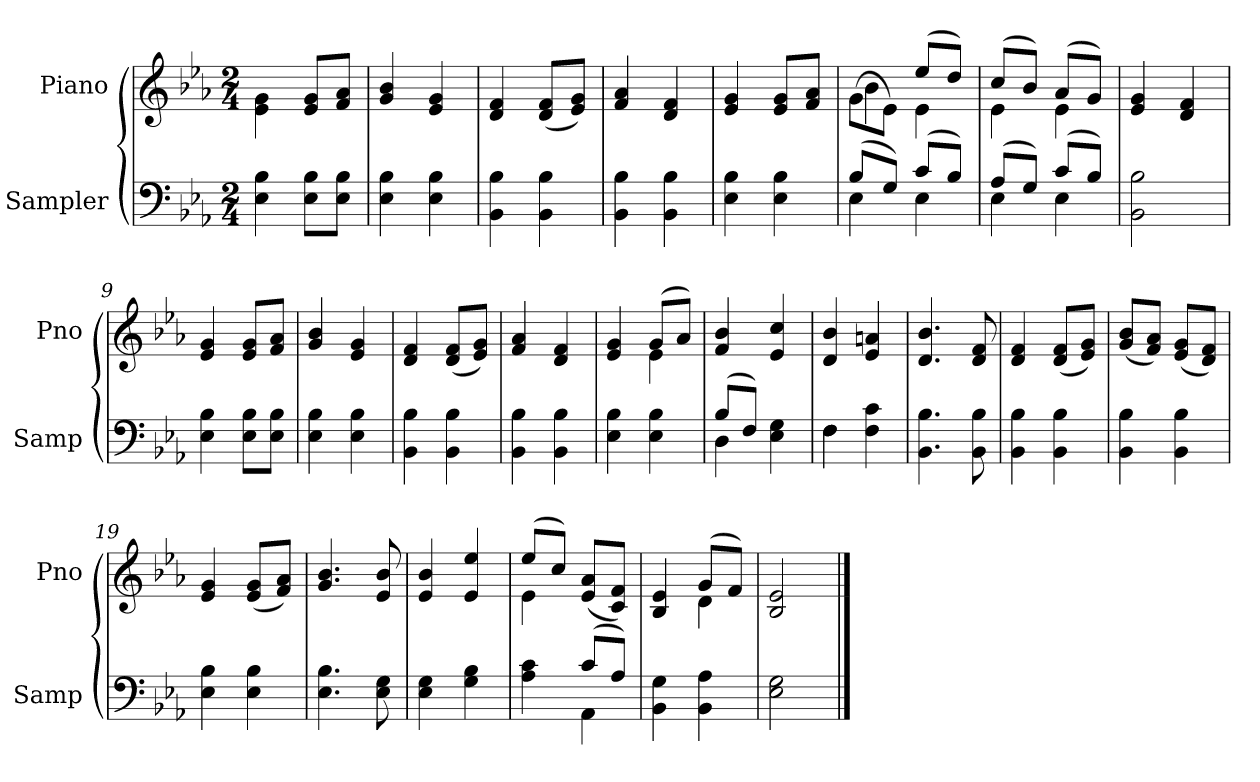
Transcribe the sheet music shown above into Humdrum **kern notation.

**kern	**kern
*part2	*part1
*staff2	*staff1
*I"Sampler	*I"Piano
*I'Samp	*I'Pno
*clefF4	*clefG2
*k[b-e-a-]	*k[b-e-a-]
*E-:	*E-:
*M2/4	*M2/4
=1	=1
4E- 4B-	4e-\ 4g\
8E-\ 8B-\L	8e-/ 8g/L
8E-\ 8B-\J	8f/ 8a-/J
=2	=2
4E- 4B-	4g 4b-
4E- 4B-	4e- 4g
=3	=3
4BB- 4B-	4d 4f
4BB- 4B-	(8d/ 8f/L
.	8e-/ 8g/J)
=4	=4
4BB- 4B-	4f 4a-
4BB- 4B-	4d 4f
=5	=5
4E- 4B-	4e- 4g
4E- 4B-	8e-/ 8g/L
.	8f/ 8a-/J
=6	=6
*^	*^
(8B-/L	4E-	(8g\L	4b-
8G/J)	.	8e-\J)	.
(8c/L	4E-	(8ee-/L	4e-
8B-/J)	.	8dd/J)	.
=7	=7	=7	=7
(8A-/L	4E-	(8cc/L	4e-
8G/J)	.	8b-/J)	.
(8c/L	4E-	(8a-/L	4e-
8B-/J)	.	8g/J)	.
*v	*v	*	*
*	*v	*v
=8	=8
2BB- 2B-	4e- 4g
.	4d 4f
=9	=9
4E- 4B-	4e- 4g
8E-\ 8B-\L	8e-/ 8g/L
8E-\ 8B-\J	8f/ 8a-/J
=10	=10
4E- 4B-	4g 4b-
4E- 4B-	4e- 4g
=11	=11
4BB- 4B-	4d 4f
4BB- 4B-	(8d/ 8f/L
.	8e-/ 8g/J)
=12	=12
4BB- 4B-	4f 4a-
4BB- 4B-	4d 4f
=13	=13
*	*^
4E- 4B-	4e- 4g	4ryy
4E- 4B-	(8g/L	4e-
.	8a-/J)	.
*	*v	*v
=14	=14
*^	*
(8B-/L	4D	4f 4b-
8F/J)	.	.
4E- 4G	4ryy	4e- 4cc
=15	=15	=15
4F\	4F	4d 4b-
4F 4c	4ryy	4e- 4an
*v	*v	*
=16	=16
4.BB- 4.B-	4.d 4.b-
8BB- 8B-	8d 8f
=17	=17
4BB- 4B-	4d 4f
4BB- 4B-	(8d/ 8f/L
.	8e-/ 8g/J)
=18	=18
4BB- 4B-	(8g/ 8b-/L
.	8f/ 8a-/J)
4BB- 4B-	(8e-/ 8g/L
.	8d/ 8f/J)
=19	=19
4E- 4B-	4e- 4g
4E- 4B-	(8e-/ 8g/L
.	8f/ 8a-/J)
=20	=20
4.E- 4.B-	4.g 4.b-
8E- 8G	8e- 8b-
=21	=21
4E- 4G	4e- 4b-
4G 4B-	4e- 4ee-
=22	=22
*^	*^
4A- 4c	4ryy	(8ee-/L	4e-
.	.	8cc/J)	.
(8c/L	4AA-	(8e-/ 8a-/L	4ryy
8A-/J)	.	8c/ 8f/J)	.
*v	*v	*	*
=23	=23	=23
4BB- 4G	4B- 4e-	4ryy
4BB- 4A-	(8g/L	4d
.	8f/J)	.
*	*v	*v
=24	=24
2E- 2G	2B- 2e-
==	==
*-	*-
